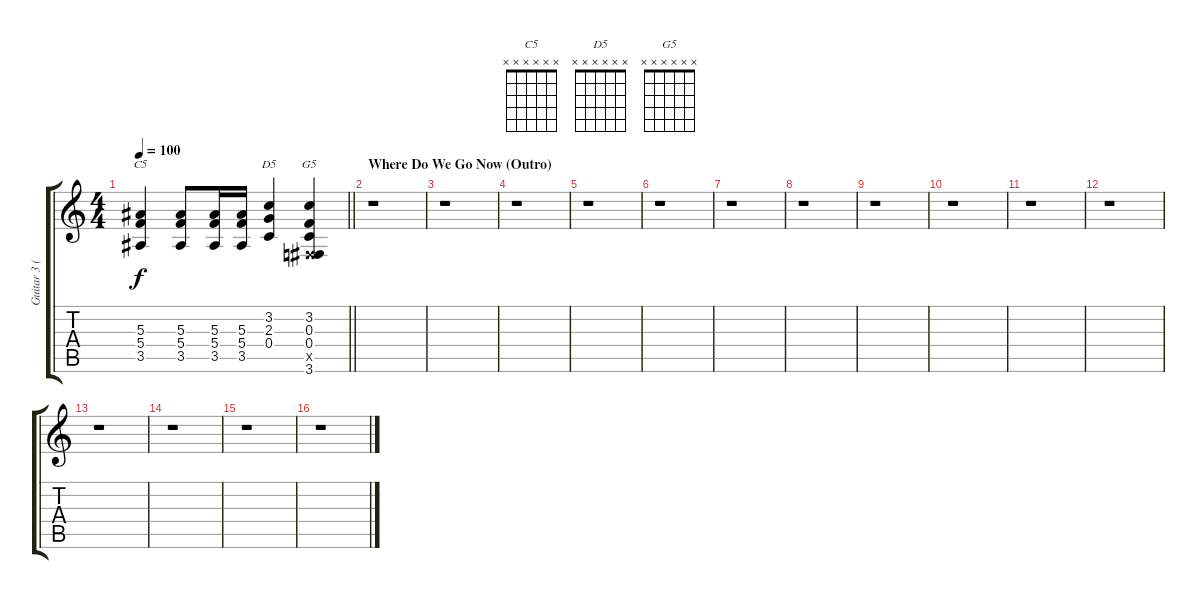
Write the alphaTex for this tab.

\track ("Guitar 3 (Slash)" "Guitar 3 (") {instrument electricguitarjazz}
\staff {score tabs}
\tuning (D4 A3 F3 C3 G2 D2) {hide}
\chord ("C5" x x x x x x)
\chord ("D5" x x x x x x)
\chord ("G5" x x x x x x)
\ts (4 4)
\tempo 100
\clef g2
\barLineRight lightlight
\ks c
(5.3 5.4 3.5).4{ch "C5" dy f} (5.3 5.4 3.5).8 (5.3 5.4 3.5).16 (5.3 5.4 3.5).16 (3.2 2.3 0.4).4{ch "D5"} (3.2 0.3 0.4 -1.5{x} 3.6).4{ch "G5"} |
\section ("" "Where Do We Go Now (Outro)")
r.1 |
r.1 |
r.1 |
r.1 |
r.1 |
r.1 |
r.1 |
r.1 |
r.1 |
r.1 |
r.1 |
r.1 |
r.1 |
r.1 |
r.1
